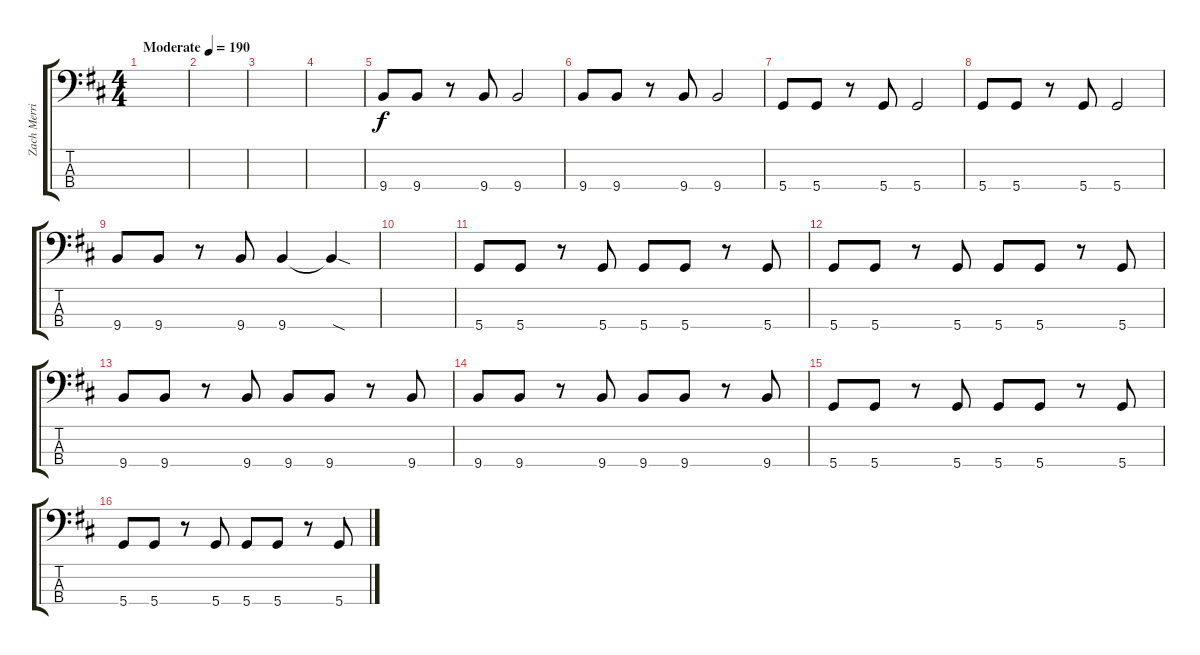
\track ("Zach Merrick" "Zach Merri") {instrument electricbasspick}
\staff {score tabs}
\tuning (G2 D2 A1 D1) {hide}
\ts (4 4)
\tempo (190 "Moderate")
\clef f4
\ks d
|
|
|
|
9.4.8 9.4.8 r.8 9.4.8 9.4.2 |
9.4.8 9.4.8 r.8 9.4.8 9.4.2 |
5.4.8 5.4.8 r.8 5.4.8 5.4.2 |
5.4.8 5.4.8 r.8 5.4.8 5.4.2 |
9.4.8 9.4.8 r.8 9.4.8 9.4.4 9.4{sod t}.4 |
|
5.4.8 5.4.8 r.8 5.4.8 5.4.8 5.4.8 r.8 5.4.8 |
5.4.8 5.4.8 r.8 5.4.8 5.4.8 5.4.8 r.8 5.4.8 |
9.4.8 9.4.8 r.8 9.4.8 9.4.8 9.4.8 r.8 9.4.8 |
9.4.8 9.4.8 r.8 9.4.8 9.4.8 9.4.8 r.8 9.4.8 |
5.4.8 5.4.8 r.8 5.4.8 5.4.8 5.4.8 r.8 5.4.8 |
5.4.8 5.4.8 r.8 5.4.8 5.4.8 5.4.8 r.8 5.4.8
